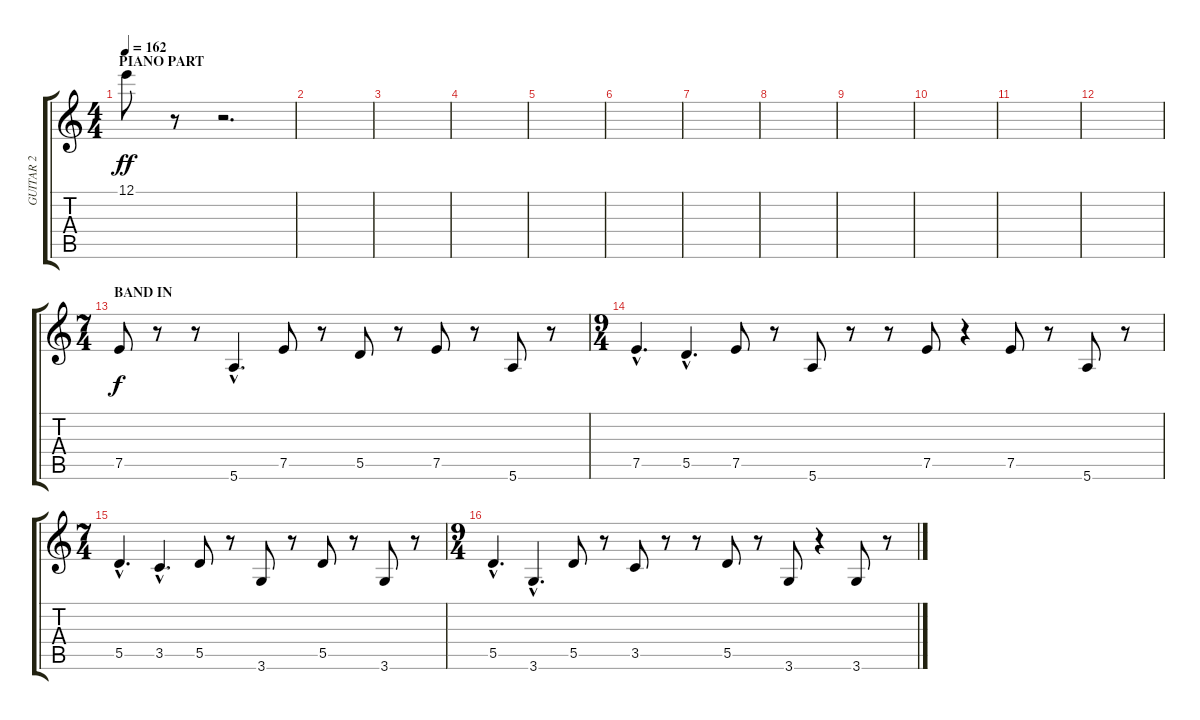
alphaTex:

\track ("GUITAR 2" "GUITAR 2") {instrument distortionguitar}
\staff {score tabs}
\tuning (E4 B3 G3 D3 A2 E2) {hide}
\ts (4 4)
\section ("" "PIANO PART")
\tempo 162
\clef g2
\ks c
12.1.8{dy ff} r.8 r.2{d} |
|
|
|
|
|
|
|
|
|
|
|
\ts (7 4)
\section ("" "BAND IN")
7.5.8{dy f} r.8 r.8 5.6{hac}.4{d} 7.5.8 r.8 5.5.8 r.8 7.5.8 r.8 5.6.8 r.8 |
\ts (9 4)
7.5{hac}.4{d} 5.5{hac}.4{d} 7.5.8 r.8 5.6.8 r.8 r.8 7.5.8 r.4 7.5.8 r.8 5.6.8 r.8 |
\ts (7 4)
5.5{hac}.4{d} 3.5{hac}.4{d} 5.5.8 r.8 3.6.8 r.8 5.5.8 r.8 3.6.8 r.8 |
\ts (9 4)
5.5{hac}.4{d} 3.6{hac}.4{d} 5.5.8 r.8 3.5.8 r.8 r.8 5.5.8 r.8 3.6.8 r.4 3.6.8 r.8
